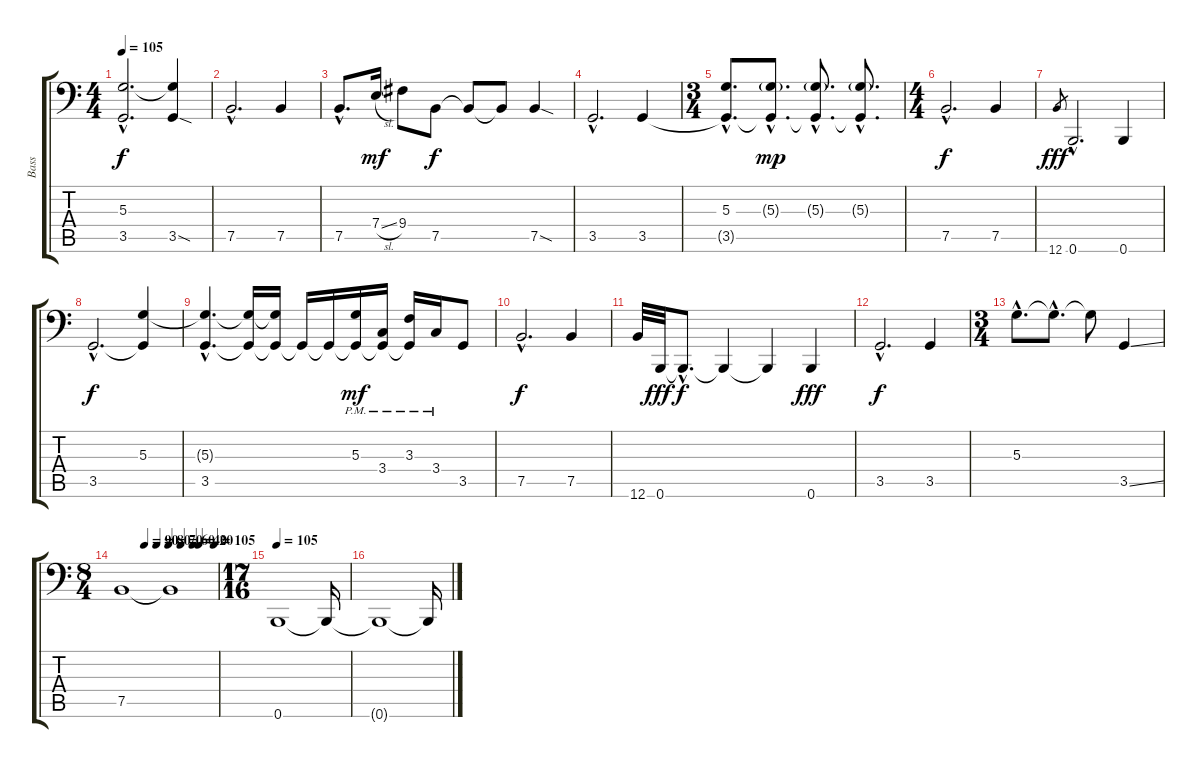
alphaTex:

\track ("Bass" "Bass") {instrument electricbassfinger}
\staff {score tabs}
\tuning (C3 G2 D2 A1 E1 B0) {hide}
\ts (4 4)
\tempo 105
\clef f4
\ks c
(5.3{hac} 3.5{hac t}).2{d dy f} (5.3{t} 3.5{sod}).4 |
7.5{hac}.2{d} 7.5.4 |
7.5{hac}.8{d} 7.4{sl}.16{dy mf} 9.4.8 7.5.8{dy f} 7.5{t}.8 7.5{t}.8 7.5{sod}.4 |
3.5{hac}.2{d} 3.5.4 |
\ts (3 4)
(5.3{hac} 3.5{hac t}).8{d} (5.3{g hac} 3.5{hac t}).8{d dy mp} (5.3{g hac} 3.5{hac t}).8{d} (5.3{g hac} 3.5{hac t}).8{d} |
\ts (4 4)
7.5{hac}.2{d dy f} 7.5.4 |
12.6.8{gr dy fff} 0.6{hac}.2{d} 0.6.4 |
3.5{hac}.2{d dy f} (5.3 3.5{t}).4 |
(5.3{hac t} 3.5{hac}).4{d} (5.3{t} 3.5{t}).16 (5.3{t} 3.5{t}).16 3.5{t}.16 3.5{t}.16 (5.3{pm} 3.5{t}).16{dy mf} (3.4{pm} 3.5{t}).16 (3.3{pm} 3.5{t}).16 3.4{pm}.16 3.5.8 |
7.5{hac}.2{d dy f} 7.5.4 |
12.6.32 0.6.32{dy fff} 0.6{hac t}.8{d dy f} 0.6{t}.4 0.6{t}.4 0.6.4{dy fff} |
3.5{hac}.2{d dy f} 3.5.4 |
\ts (3 4)
5.3{hac}.8{d} 5.3{hac t}.8{d} 5.3{t}.8 3.5{ss}.4 |
\ts (8 4)
\tempo (90 0.25)
\tempo (80 0.375)
\tempo (70 0.5)
\tempo (60 0.625)
\tempo (40 0.75)
\tempo (20 0.8125)
\tempo (105 0.96875)
7.5.1 7.5{t}.1 |
\ts (17 16)
\tempo 105
0.6.1 0.6{t}.16 |
0.6{t}.1 0.6{t}.16
